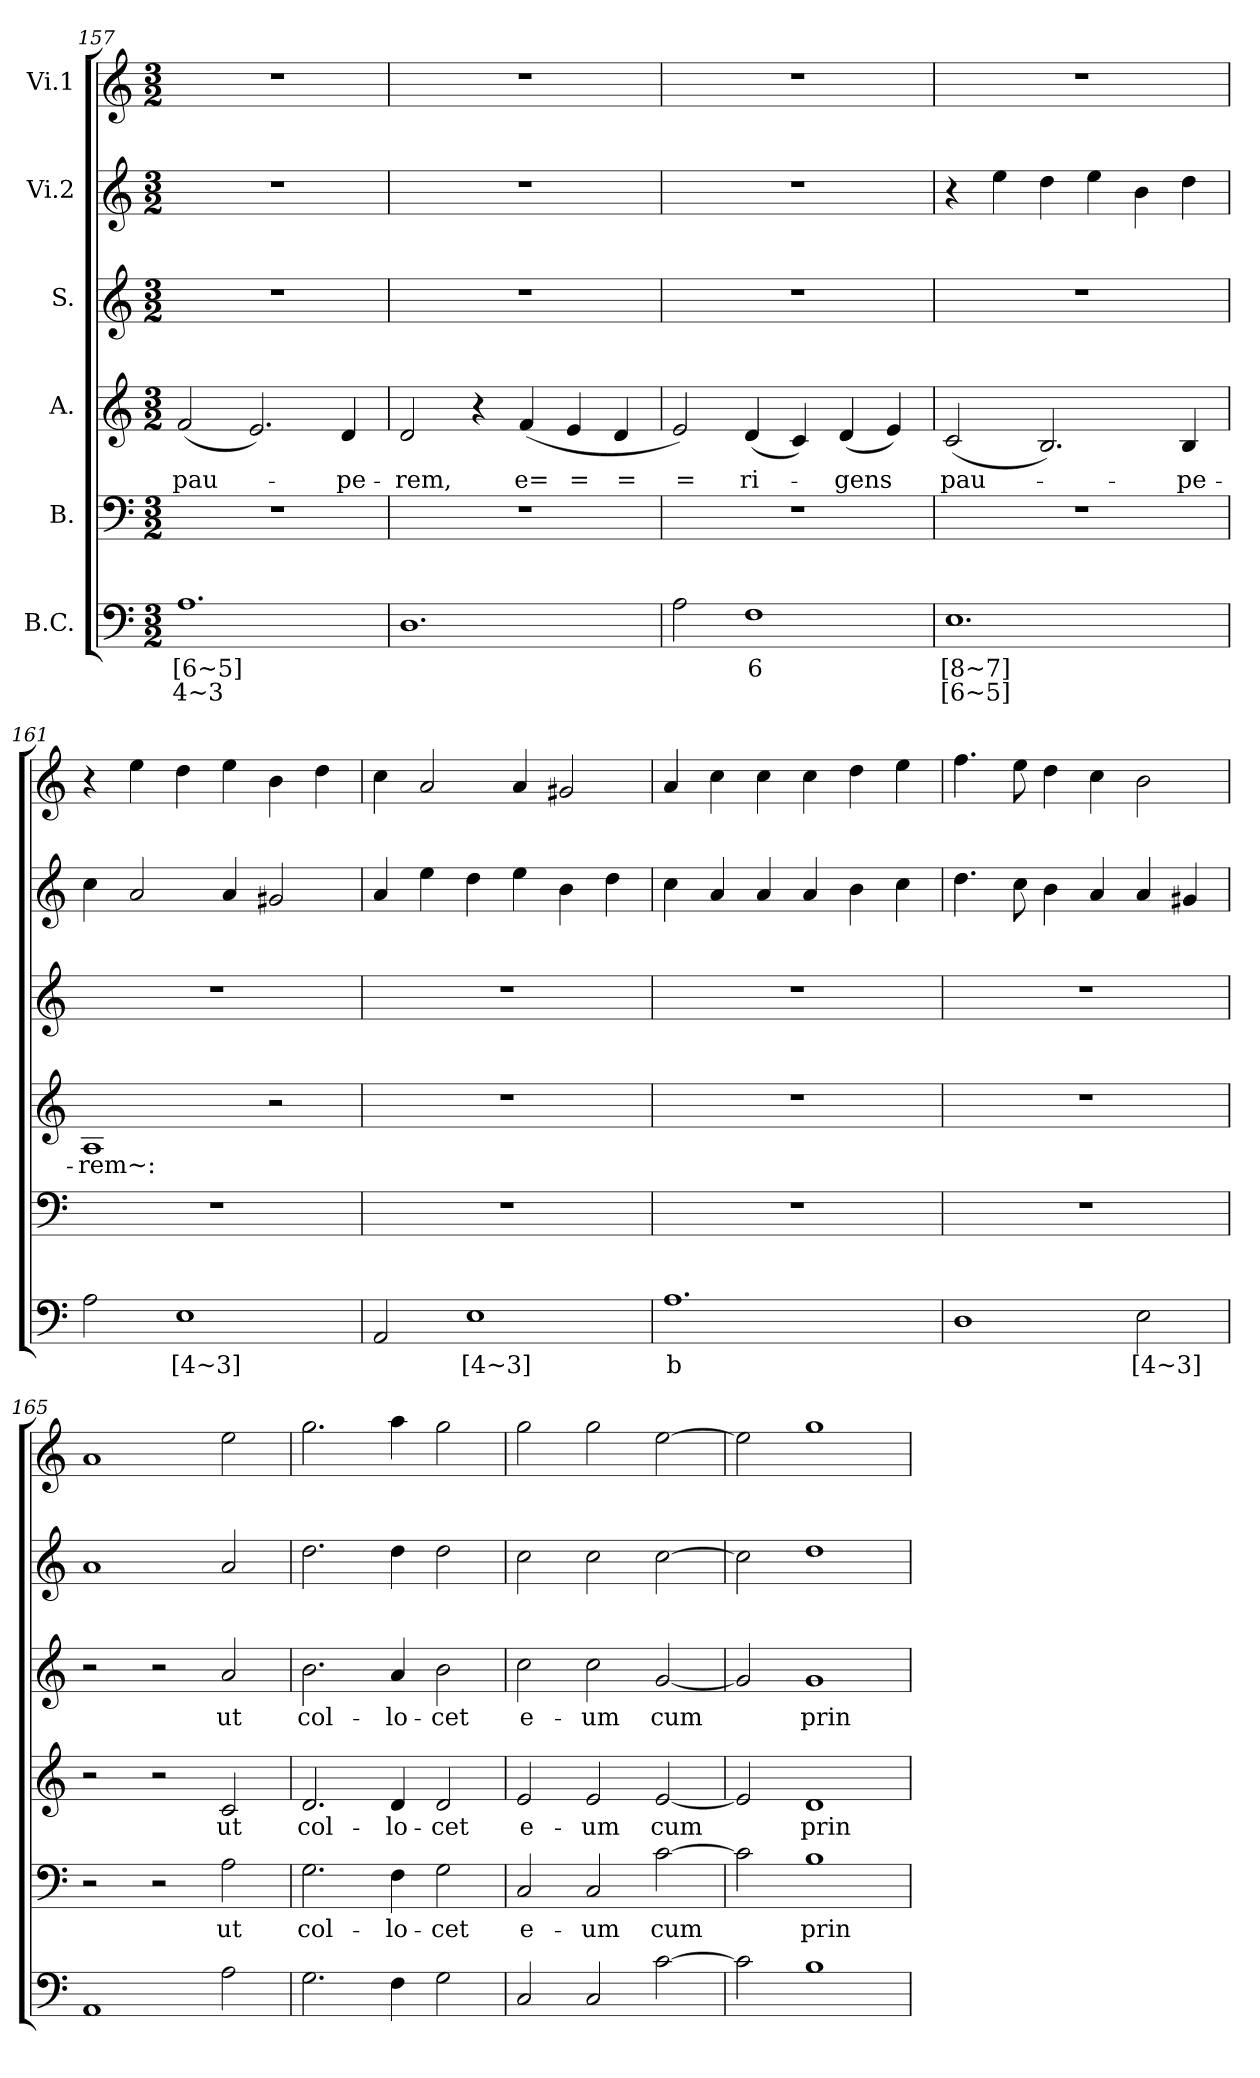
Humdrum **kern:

**kern	**text	**text	**kern	**text	**kern	**text	**kern	**text	**kern	**kern
*part6	*part6	*part6	*part5	*part5	*part4	*part4	*part3	*part3	*part2	*part1
*staff6	*staff6	*staff6	*staff5	*staff5	*staff4	*staff4	*staff3	*staff3	*staff2	*staff1
*I"B.C.	*	*	*I"B.	*	*I"A.	*	*I"S.	*	*I"Vi.2	*I"Vi.1
!!LO:PB:g=z
*clefF4	*	*	*clefF4	*	*clefG2	*	*clefG2	*	*clefG2	*clefG2
*k[]	*	*	*k[]	*	*k[]	*	*k[]	*	*k[]	*k[]
*C:	*	*	*C:	*	*C:	*	*C:	*	*C:	*C:
*M3/2	*	*	*M3/2	*	*M3/2	*	*M3/2	*	*M3/2	*M3/2
=157	=157	=157	=157	=157	=157	=157	=157	=157	=157	=157
!	!LO:LY:b	!LO:LY:b	!	!	!	!LO:LY:b	!	!	!	!
1.A	[6~5]	4~3	1.r	.	(<2f/	pau-	1.r	.	1.r	1.r
.	.	.	.	.	2.e/)	.	.	.	.	.
!	!	!	!	!	!	!LO:LY:b	!	!	!	!
.	.	.	.	.	4d/	-pe-	.	.	.	.
=158	=158	=158	=158	=158	=158	=158	=158	=158	=158	=158
!	!	!	!	!	!	!LO:LY:b	!	!	!	!
1.D	.	.	1.r	.	2d/	-rem,	1.r	.	1.r	1.r
.	.	.	.	.	4r	.	.	.	.	.
!	!	!	!	!	!	!LO:LY:b	!	!	!	!
.	.	.	.	.	(<4f/	e=	.	.	.	.
!	!	!	!	!	!	!LO:LY:b	!	!	!	!
.	.	.	.	.	4e/	=	.	.	.	.
!	!	!	!	!	!	!LO:LY:b	!	!	!	!
.	.	.	.	.	4d/	=	.	.	.	.
=159	=159	=159	=159	=159	=159	=159	=159	=159	=159	=159
!	!	!	!	!	!	!LO:LY:b	!	!	!	!
2A\	.	.	1.r	.	2e/)	=	1.r	.	1.r	1.r
!	!LO:LY:b	!	!	!	!	!LO:LY:b	!	!	!	!
1F	6	.	.	.	(<4d/	ri-	.	.	.	.
.	.	.	.	.	4c/)	.	.	.	.	.
!	!	!	!	!	!	!LO:LY:b	!	!	!	!
.	.	.	.	.	(<4d/	-gens	.	.	.	.
.	.	.	.	.	4e/)	.	.	.	.	.
=160	=160	=160	=160	=160	=160	=160	=160	=160	=160	=160
!	!LO:LY:b	!LO:LY:b	!	!	!	!LO:LY:b	!	!	!	!
1.E	[8~7]	[6~5]	1.r	.	(<2c/	pau-	1.r	.	4r	1.r
.	.	.	.	.	.	.	.	.	4ee\	.
.	.	.	.	.	2.B/)	.	.	.	4dd\	.
.	.	.	.	.	.	.	.	.	4ee\	.
.	.	.	.	.	.	.	.	.	4b\	.
!	!	!	!	!	!	!LO:LY:b	!	!	!	!
.	.	.	.	.	4B/	-pe-	.	.	4dd\	.
=161	=161	=161	=161	=161	=161	=161	=161	=161	=161	=161
!	!	!	!	!	!	!LO:LY:b	!	!	!	!
2A\	.	.	1.r	.	1A	-rem~:	1.r	.	4cc\	4r
.	.	.	.	.	.	.	.	.	2a/	4ee\
!	!LO:LY:b	!	!	!	!	!	!	!	!	!
1E	[4~3]	.	.	.	.	.	.	.	.	4dd\
.	.	.	.	.	.	.	.	.	4a/	4ee\
.	.	.	.	.	2r	.	.	.	2g#X/	4b\
.	.	.	.	.	.	.	.	.	.	4dd\
=162	=162	=162	=162	=162	=162	=162	=162	=162	=162	=162
2AA/	.	.	1.r	.	1.r	.	1.r	.	4a/	4cc\
.	.	.	.	.	.	.	.	.	4ee\	2a/
!	!LO:LY:b	!	!	!	!	!	!	!	!	!
1E	[4~3]	.	.	.	.	.	.	.	4dd\	.
.	.	.	.	.	.	.	.	.	4ee\	4a/
.	.	.	.	.	.	.	.	.	4b\	2g#X/
.	.	.	.	.	.	.	.	.	4dd\	.
!!LO:LB:g=z
=163	=163	=163	=163	=163	=163	=163	=163	=163	=163	=163
!	!LO:LY:b	!	!	!	!	!	!	!	!	!
1.A	b	.	1.r	.	1.r	.	1.r	.	4cc\	4a/
.	.	.	.	.	.	.	.	.	4a/	4cc\
.	.	.	.	.	.	.	.	.	4a/	4cc\
.	.	.	.	.	.	.	.	.	4a/	4cc\
.	.	.	.	.	.	.	.	.	4b\	4dd\
.	.	.	.	.	.	.	.	.	4cc\	4ee\
=164	=164	=164	=164	=164	=164	=164	=164	=164	=164	=164
1D	.	.	1.r	.	1.r	.	1.r	.	4.dd\	4.ff\
.	.	.	.	.	.	.	.	.	8cc\	8ee\
.	.	.	.	.	.	.	.	.	4b\	4dd\
.	.	.	.	.	.	.	.	.	4a/	4cc\
!	!LO:LY:b	!	!	!	!	!	!	!	!	!
2E\	[4~3]	.	.	.	.	.	.	.	4a/	2b\
.	.	.	.	.	.	.	.	.	4g#X/	.
=165	=165	=165	=165	=165	=165	=165	=165	=165	=165	=165
1AA	.	.	2r	.	2r	.	2r	.	1a	1a
.	.	.	2r	.	2r	.	2r	.	.	.
!	!	!	!	!LO:LY:b	!	!LO:LY:b	!	!LO:LY:b	!	!
2A\	.	.	2A\	ut	2c/	ut	2a/	ut	2a/	2ee\
=166	=166	=166	=166	=166	=166	=166	=166	=166	=166	=166
!	!	!	!	!LO:LY:b	!	!LO:LY:b	!	!LO:LY:b	!	!
2.G\	.	.	2.G\	col-	2.d/	col-	2.b\	col-	2.dd\	2.gg\
!	!	!	!	!LO:LY:b	!	!LO:LY:b	!	!LO:LY:b	!	!
4F\	.	.	4F\	-lo-	4d/	-lo-	4a/	-lo-	4dd\	4aa\
!	!	!	!	!LO:LY:b	!	!LO:LY:b	!	!LO:LY:b	!	!
2G\	.	.	2G\	-cet	2d/	-cet	2b\	-cet	2dd\	2gg\
=167	=167	=167	=167	=167	=167	=167	=167	=167	=167	=167
!	!	!	!	!LO:LY:b	!	!LO:LY:b	!	!LO:LY:b	!	!
2C/	.	.	2C/	e-	2e/	e-	2cc\	e-	2cc\	2gg\
!	!	!	!	!LO:LY:b	!	!LO:LY:b	!	!LO:LY:b	!	!
2C/	.	.	2C/	-um	2e/	-um	2cc\	-um	2cc\	2gg\
!	!	!	!	!LO:LY:b	!	!LO:LY:b	!	!LO:LY:b	!	!
[2c\	.	.	[2c\	cum	[2e/	cum	[2g/	cum	[2cc\	[2ee\
=168	=168	=168	=168	=168	=168	=168	=168	=168	=168	=168
2c\]	.	.	2c\]	.	2e/]	.	2g/]	.	2cc\]	2ee\]
!	!	!	!	!LO:LY:b	!	!LO:LY:b	!	!LO:LY:b	!	!
1B	.	.	1B	prin-	1d	prin-	1g	prin-	1dd	1gg
=	=	=	=	=	=	=	=	=	=	=
*-	*-	*-	*-	*-	*-	*-	*-	*-	*-	*-
